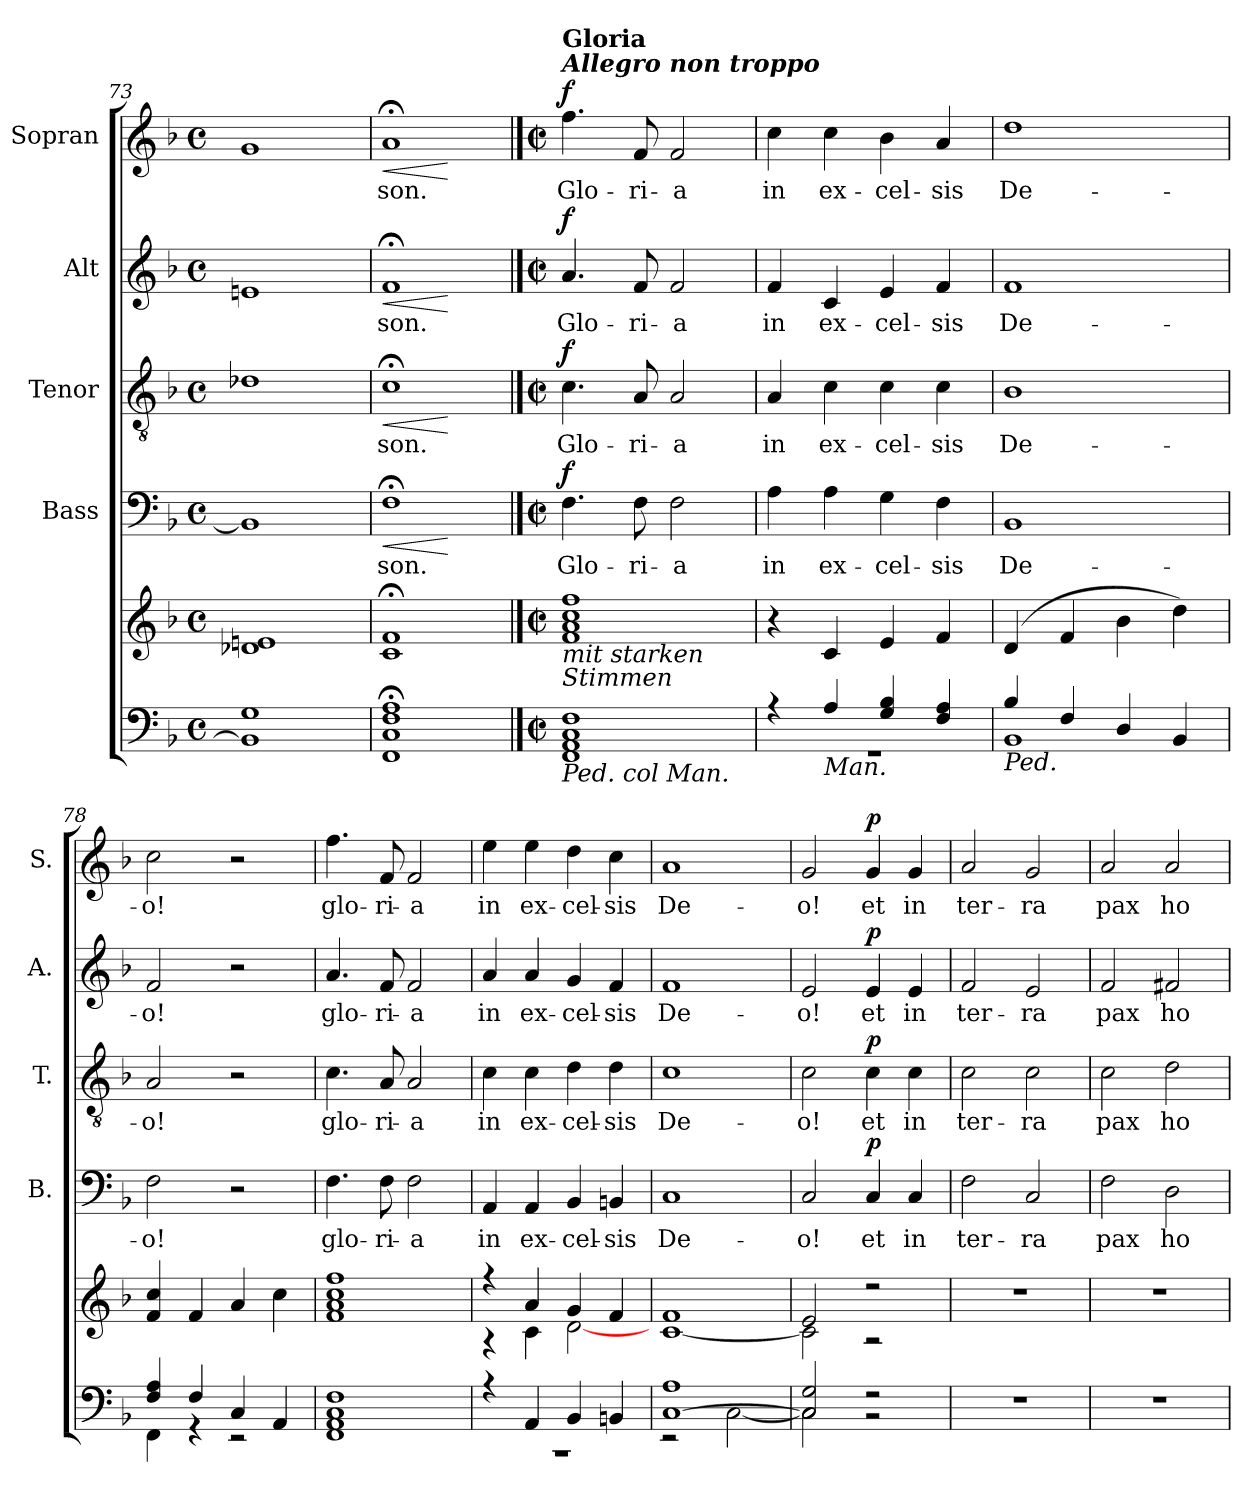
**kern	**kern	**kern	**text	**dynam	**kern	**text	**dynam	**kern	**text	**dynam	**kern	**text	**dynam
*part5	*part5	*part4	*part4	*part4	*part3	*part3	*part3	*part2	*part2	*part2	*part1	*part1	*part1
*staff6	*staff5	*staff4	*staff4	*staff4	*staff3	*staff3	*staff3	*staff2	*staff2	*staff2	*staff1	*staff1	*staff1
*	*	*I"Bass	*	*	*I"Tenor	*	*	*I"Alt	*	*	*I"Sopran	*	*
*	*	*I'B.	*	*	*I'T.	*	*	*I'A.	*	*	*I'S.	*	*
*clefF4	*clefG2	*clefF4	*	*	*clefGv2	*	*	*clefG2	*	*	*clefG2	*	*
*k[b-]	*k[b-]	*k[b-]	*	*	*k[b-]	*	*	*k[b-]	*	*	*k[b-]	*	*
*F:	*F:	*F:	*	*	*F:	*	*	*F:	*	*	*F:	*	*
*M4/4	*M4/4	*M4/4	*	*	*M4/4	*	*	*M4/4	*	*	*M4/4	*	*
*met(c)	*met(c)	*met(c)	*	*	*met(c)	*	*	*met(c)	*	*	*met(c)	*	*
=73	=73	=73	=73	=73	=73	=73	=73	=73	=73	=73	=73	=73	=73
*^	*	*	*	*	*	*	*	*	*	*	*	*	*
1G	1BB-]	1d-X 1en	1BB-]	.	.	1d-X	.	.	1en	.	.	1g	.	.
=74	=74	=74	=74	=74	=74	=74	=74	=74	=74	=74	=74	=74	=74	=74
!	!	!	!	!LO:LY:b	!LO:HP:b	!	!	!	!	!	!	!	!	!
!	!	!	!	!	!LO:HP:n=1:b	!	!LO:LY:b	!LO:HP:b	!	!	!	!	!	!
!	!	!	!	!	!	!	!	!LO:HP:n=1:b	!	!LO:LY:b	!LO:HP:b	!	!	!
!	!	!	!	!	!	!	!	!	!	!	!LO:HP:n=1:b	!	!LO:LY:b	!LO:HP:b
!	!	!	!	!	!	!	!	!	!	!	!	!	!	!LO:HP:n=1:b
1C;< 1F;< 1A;<	1FF	1c;< 1f;<	1F;<	-son.	< >	1c;<	-son.	< >	1f;<	-son.	< >	1a;<	-son.	< >
*v	*v	*	*	*	*	*	*	*	*	*	*	*	*	*
.	.	.	.	[	.	.	[	.	.	[	.	.	[
!!LO:LB:g=z
==75	==75	==75	==75	==75	==75	==75	==75	==75	==75	==75	==75	==75	==75
*M2/2	*M2/2	*M2/2	*	*	*M2/2	*	*	*M2/2	*	*	*M2/2	*	*
*met(c|)	*met(c|)	*met(c|)	*	*	*met(c|)	*	*	*met(c|)	*	*	*met(c|)	*	*
*^	*	*	*	*	*	*	*	*	*	*	*	*	*
!	!	!	!	!	!	!	!	!	!	!	!	!LO:TX:a:Bi:t=Allegro non troppo	!	!
!	!	!	!	!	!	!	!	!	!	!	!	!LO:TX:a:B:t=Gloria	!	!
!	!	!LO:TX:b:i:t=mit starken\nStimmen	!	!	!	!	!	!	!	!	!	!	!	!
!LO:TX:b:i:t=Ped. col Man.	!	!	!	!	!	!	!	!	!	!	!	!	!	!
!	!	!	!	!LO:LY:b	!LO:DY:a	!	!LO:LY:b	!LO:DY:a	!	!LO:LY:b	!LO:DY:a	!	!LO:LY:b	!LO:DY:a
1AA 1C 1F	1FF	1f 1a 1cc 1ff	4.F\	Glo-	f	4.c\	Glo-	f	4.a/	Glo-	f	4.ff\	Glo-	f
!	!	!	!	!LO:LY:b	!	!	!LO:LY:b	!	!	!LO:LY:b	!	!	!LO:LY:b	!
.	.	.	8F\	-ri-	]	8A/	-ri-	]	8f/	-ri-	]	8f/	-ri-	]
!	!	!	!	!LO:LY:b	!	!	!LO:LY:b	!	!	!LO:LY:b	!	!	!LO:LY:b	!
.	.	.	2F\	-a	.	2A/	-a	.	2f/	-a	.	2f/	-a	.
=76	=76	=76	=76	=76	=76	=76	=76	=76	=76	=76	=76	=76	=76	=76
!	!	!	!	!LO:LY:b	!	!	!LO:LY:b	!	!	!LO:LY:b	!	!	!LO:LY:b	!
4rA	1rGG	4r	4A\	in	.	4A/	in	.	4f/	in	.	4cc\	in	.
!LO:TX:b:i:t=Man.	!	!	!	!	!	!	!	!	!	!	!	!	!	!
!	!	!	!	!LO:LY:b	!	!	!LO:LY:b	!	!	!LO:LY:b	!	!	!LO:LY:b	!
4A/	.	4c/	4A\	ex-	.	4c\	ex-	.	4c/	ex-	.	4cc\	ex-	.
!	!	!	!	!LO:LY:b	!	!	!LO:LY:b	!	!	!LO:LY:b	!	!	!LO:LY:b	!
4G/ 4B-/	.	4e/	4G\	-cel-	.	4c\	-cel-	.	4e/	-cel-	.	4b-\	-cel-	.
!	!	!	!	!LO:LY:b	!	!	!LO:LY:b	!	!	!LO:LY:b	!	!	!LO:LY:b	!
4F/ 4A/	.	4f/	4F\	-sis	.	4c\	-sis	.	4f/	-sis	.	4a/	-sis	.
=77	=77	=77	=77	=77	=77	=77	=77	=77	=77	=77	=77	=77	=77	=77
!LO:TX:b:i:t=Ped.	!	!	!	!	!	!	!	!	!	!	!	!	!	!
!	!	!	!	!LO:LY:b	!	!	!LO:LY:b	!	!	!LO:LY:b	!	!	!LO:LY:b	!
4B-/	1BB-	(4d/	1BB-	De-	.	1B-	De-	.	1f	De-	.	1dd	De-	.
4F/	.	4f/	.	.	.	.	.	.	.	.	.	.	.	.
4D/	.	4b-\	.	.	.	.	.	.	.	.	.	.	.	.
4BB-/	.	4dd\)	.	.	.	.	.	.	.	.	.	.	.	.
=78	=78	=78	=78	=78	=78	=78	=78	=78	=78	=78	=78	=78	=78	=78
!	!	!	!	!LO:LY:b	!	!	!LO:LY:b	!	!	!LO:LY:b	!	!	!LO:LY:b	!
4F/ 4A/	4FF\	4f/ 4cc/	2F\	-o!	.	2A/	-o!	.	2f/	-o!	.	2cc\	-o!	.
4F/	4rFF	4f/	.	.	.	.	.	.	.	.	.	.	.	.
4C/	2rEE	4a/	2r	.	.	2r	.	.	2r	.	.	2r	.	.
4AA/	.	4cc\	.	.	.	.	.	.	.	.	.	.	.	.
=79	=79	=79	=79	=79	=79	=79	=79	=79	=79	=79	=79	=79	=79	=79
!	!	!	!	!LO:LY:b	!	!	!LO:LY:b	!	!	!LO:LY:b	!	!	!LO:LY:b	!
1AA 1C 1F	1FF	1f 1a 1cc 1ff	4.F\	glo-	.	4.c\	glo-	.	4.a/	glo-	.	4.ff\	glo-	.
!	!	!	!	!LO:LY:b	!	!	!LO:LY:b	!	!	!LO:LY:b	!	!	!LO:LY:b	!
.	.	.	8F\	-ri-	.	8A/	-ri-	.	8f/	-ri-	.	8f/	-ri-	.
!	!	!	!	!LO:LY:b	!	!	!LO:LY:b	!	!	!LO:LY:b	!	!	!LO:LY:b	!
.	.	.	2F\	-a	.	2A/	-a	.	2f/	-a	.	2f/	-a	.
=80	=80	=80	=80	=80	=80	=80	=80	=80	=80	=80	=80	=80	=80	=80
*	*	*^	*	*	*	*	*	*	*	*	*	*	*	*
!	!	!	!	!	!LO:LY:b	!	!	!LO:LY:b	!	!	!LO:LY:b	!	!	!LO:LY:b	!
4r	1rCC	4r	4r	4AA/	in	.	4c\	in	.	4a/	in	.	4ee\	in	.
!	!	!	!	!	!LO:LY:b	!	!	!LO:LY:b	!	!	!LO:LY:b	!	!	!LO:LY:b	!
4AA/	.	4a/	4c\	4AA/	ex-	.	4c\	ex-	.	4a/	ex-	.	4ee\	ex-	.
!	!	!	!	!	!LO:LY:b	!	!	!LO:LY:b	!	!	!LO:LY:b	!	!	!LO:LY:b	!
4BB-/	.	4g/	[<2d\	4BB-/	-cel-	.	4d\	-cel-	.	4g/	-cel-	.	4dd\	-cel-	.
!	!	!	!	!	!LO:LY:b	!	!	!LO:LY:b	!	!	!LO:LY:b	!	!	!LO:LY:b	!
4BBn/	.	4f/	.	4BBn/	-sis	.	4d\	-sis	.	4f/	-sis	.	4cc\	-sis	.
=81	=81	=81	=81	=81	=81	=81	=81	=81	=81	=81	=81	=81	=81	=81	=81
!	!	!	!	!	!LO:LY:b	!	!	!LO:LY:b	!	!	!LO:LY:b	!	!	!LO:LY:b	!
[>1C 1A	2rEE	1f	[<1c	1C	De-	.	1c	De-	.	1f	De-	.	1a	De-	.
.	[<2C\	.	.	.	.	.	.	.	.	.	.	.	.	.	.
!!LO:PB:g=z
=82	=82	=82	=82	=82	=82	=82	=82	=82	=82	=82	=82	=82	=82	=82	=82
!	!	!	!	!	!LO:LY:b	!	!	!LO:LY:b	!	!	!LO:LY:b	!	!	!LO:LY:b	!
2C/] 2G/	2C\]	2e/	2c\]	2C/	-o!	.	2c\	-o!	.	2e/	-o!	.	2g/	-o!	.
!	!	!	!	!	!LO:LY:b	!LO:DY:a	!	!LO:LY:b	!LO:DY:a	!	!LO:LY:b	!LO:DY:a	!	!LO:LY:b	!LO:DY:a
2r	2r	2r	2r	4C/	et	p	4c\	et	p	4e/	et	p	4g/	et	p
!	!	!	!	!	!LO:LY:b	!	!	!LO:LY:b	!	!	!LO:LY:b	!	!	!LO:LY:b	!
.	.	.	.	4C/	in	.	4c\	in	.	4e/	in	.	4g/	in	.
*v	*v	*	*	*	*	*	*	*	*	*	*	*	*	*	*
*	*v	*v	*	*	*	*	*	*	*	*	*	*	*	*
=83	=83	=83	=83	=83	=83	=83	=83	=83	=83	=83	=83	=83	=83
!	!	!	!LO:LY:b	!	!	!LO:LY:b	!	!	!LO:LY:b	!	!	!LO:LY:b	!
1r	1r	2F\	ter-	.	2c\	ter-	.	2f/	ter-	.	2a/	ter-	.
!	!	!	!LO:LY:b	!	!	!LO:LY:b	!	!	!LO:LY:b	!	!	!LO:LY:b	!
.	.	2C/	-ra	.	2c\	-ra	.	2e/	-ra	.	2g/	-ra	.
=84	=84	=84	=84	=84	=84	=84	=84	=84	=84	=84	=84	=84	=84
!	!	!	!LO:LY:b	!	!	!LO:LY:b	!	!	!LO:LY:b	!	!	!LO:LY:b	!
1r	1r	2F\	pax	.	2c\	pax	.	2f/	pax	.	2a/	pax	.
!	!	!	!LO:LY:b	!	!	!LO:LY:b	!	!	!LO:LY:b	!	!	!LO:LY:b	!
.	.	2D\	ho-	.	2d\	ho-	.	2f#X/	ho-	.	2a/	ho-	.
=	=	=	=	=	=	=	=	=	=	=	=	=	=
*-	*-	*-	*-	*-	*-	*-	*-	*-	*-	*-	*-	*-	*-
